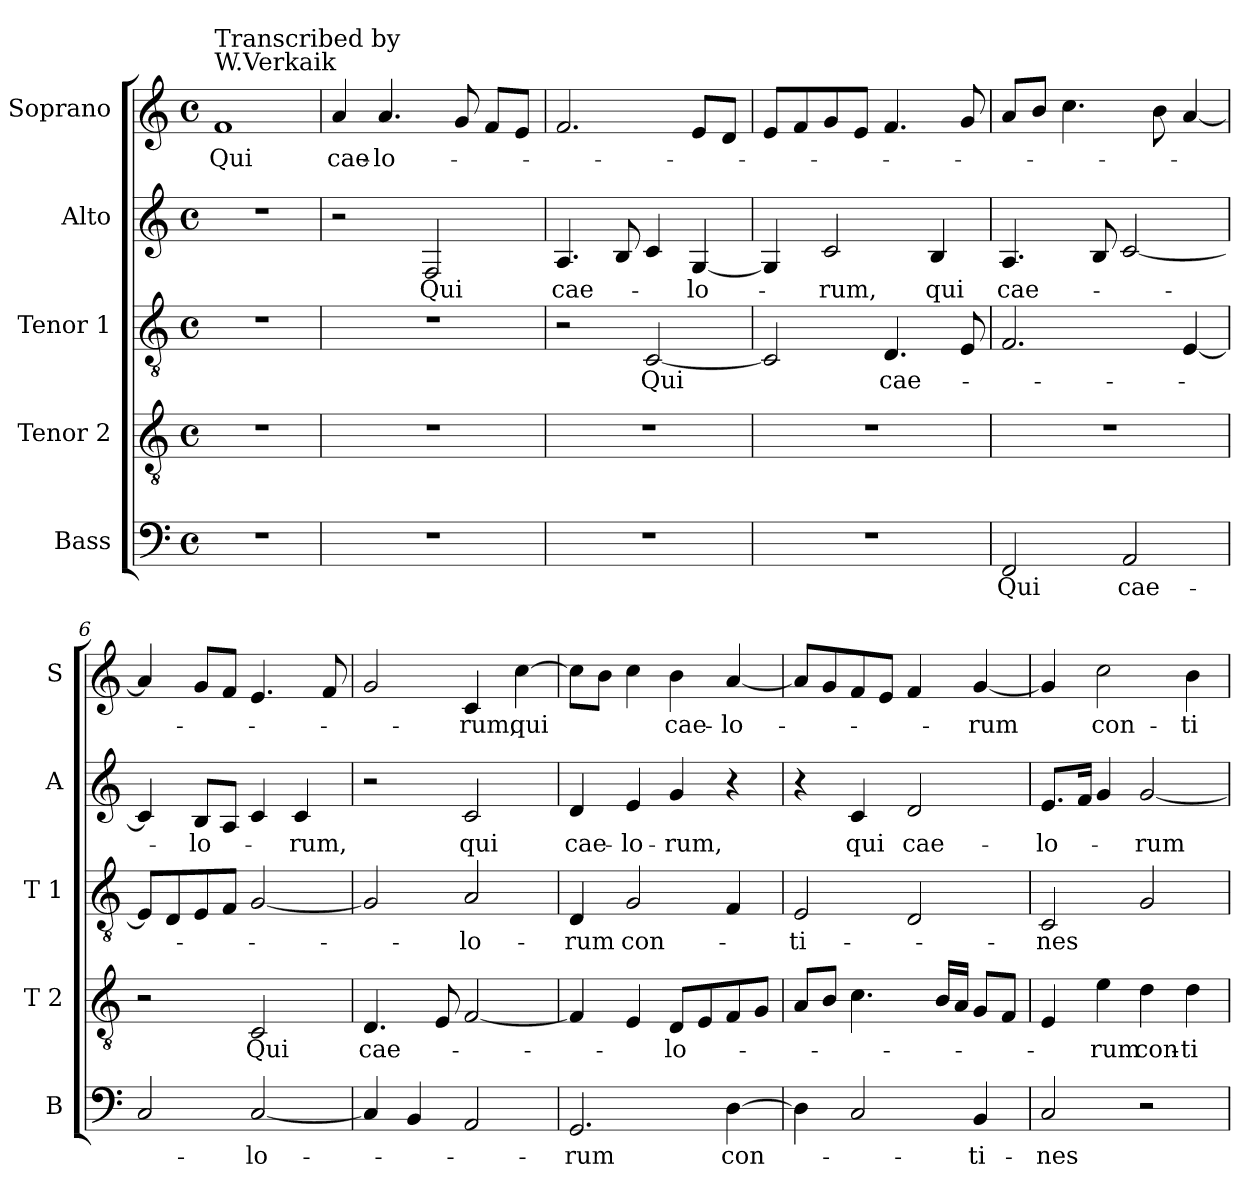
**kern	**text	**kern	**text	**kern	**text	**kern	**text	**kern	**text
*part5	*part5	*part4	*part4	*part3	*part3	*part2	*part2	*part1	*part1
*staff5	*staff5	*staff4	*staff4	*staff3	*staff3	*staff2	*staff2	*staff1	*staff1
*I"Bass	*	*I"Tenor 2	*	*I"Tenor 1	*	*I"Alto	*	*I"Soprano	*
*I'B	*	*I'T 2	*	*I'T 1	*	*I'A	*	*I'S	*
*clefF4	*	*clefGv2	*	*clefGv2	*	*clefG2	*	*clefG2	*
*k[]	*	*k[]	*	*k[]	*	*k[]	*	*k[]	*
*C:	*	*C:	*	*C:	*	*C:	*	*C:	*
*M4/4	*	*M4/4	*	*M4/4	*	*M4/4	*	*M4/4	*
*met(c)	*	*met(c)	*	*met(c)	*	*met(c)	*	*met(c)	*
=1	=1	=1	=1	=1	=1	=1	=1	=1	=1
!	!	!	!	!	!	!	!	!LO:TX:a:t=Transcribed by\nW.Verkaik	!
1r	.	1r	.	1r	.	1r	.	1f	Qui
=2	=2	=2	=2	=2	=2	=2	=2	=2	=2
1r	.	1r	.	1r	.	2r	.	4a/	cae-
.	.	.	.	.	.	.	.	4.a/	-lo-
.	.	.	.	.	.	2F/	Qui	.	.
.	.	.	.	.	.	.	.	8g/	.
.	.	.	.	.	.	.	.	8f/L	.
.	.	.	.	.	.	.	.	8e/J	.
=3	=3	=3	=3	=3	=3	=3	=3	=3	=3
1r	.	1r	.	2r	.	4.A/	cae-	2.f/	.
.	.	.	.	.	.	8B/	.	.	.
.	.	.	.	[2C/	Qui	4c/	.	.	.
.	.	.	.	.	.	[4G/	-lo-	8e/L	.
.	.	.	.	.	.	.	.	8d/J	.
=4	=4	=4	=4	=4	=4	=4	=4	=4	=4
1r	.	1r	.	2C/]	.	4G/]	.	8e/L	.
.	.	.	.	.	.	.	.	8f/	.
.	.	.	.	.	.	2c/	-rum,	8g/	.
.	.	.	.	.	.	.	.	8e/J	.
.	.	.	.	4.D/	cae-	.	.	4.f/	.
.	.	.	.	.	.	4B/	qui	.	.
.	.	.	.	8E/	.	.	.	8g/	.
=5	=5	=5	=5	=5	=5	=5	=5	=5	=5
2FF/	Qui	1r	.	2.F/	.	4.A/	cae-	8a/L	.
.	.	.	.	.	.	.	.	8b/J	.
.	.	.	.	.	.	.	.	4.cc\	.
.	.	.	.	.	.	8B/	.	.	.
2AA/	cae-	.	.	.	.	[2c/	.	.	.
.	.	.	.	.	.	.	.	8b\	.
.	.	.	.	[4E/	.	.	.	[4a/	.
!!LO:LB:g=z
=6	=6	=6	=6	=6	=6	=6	=6	=6	=6
2C/	.	2r	.	8E/L]	.	4c/]	.	4a/]	.
.	.	.	.	8D/	.	.	.	.	.
.	.	.	.	8E/	.	8B/L	-lo-	8g/L	.
.	.	.	.	8F/J	.	8A/J	.	8f/J	.
[2C/	-lo-	2C/	Qui	[2G/	.	4c/	.	4.e/	.
.	.	.	.	.	.	4c/	-rum,	.	.
.	.	.	.	.	.	.	.	8f/	.
=7	=7	=7	=7	=7	=7	=7	=7	=7	=7
4C/]	.	4.D/	cae-	2G/]	.	2r	.	2g/	.
4BB/	.	.	.	.	.	.	.	.	.
.	.	8E/	.	.	.	.	.	.	.
2AA/	.	[2F/	.	2A/	-lo-	2c/	qui	4c/	-rum,
.	.	.	.	.	.	.	.	[4cc\	qui
=8	=8	=8	=8	=8	=8	=8	=8	=8	=8
2.GG/	-rum	4F/]	.	4D/	-rum	4d/	cae-	8cc\L]	.
.	.	.	.	.	.	.	.	8b\J	.
.	.	4E/	.	2G/	con-	4e/	-lo-	4cc\	.
.	.	8D/L	-lo-	.	.	4g/	-rum,	4b\	cae-
.	.	8E/	.	.	.	.	.	.	.
[4D\	con-	8F/	.	4F/	.	4r	.	[4a/	-lo-
.	.	8G/J	.	.	.	.	.	.	.
=9	=9	=9	=9	=9	=9	=9	=9	=9	=9
4D\]	.	8A/L	.	2E/	-ti-	4r	.	8a/L]	.
.	.	8B/J	.	.	.	.	.	8g/	.
2C/	.	4.c\	.	.	.	4c/	qui	8f/	.
.	.	.	.	.	.	.	.	8e/J	.
.	.	.	.	2D/	.	2d/	cae-	4f/	.
.	.	16B/LL	.	.	.	.	.	.	.
.	.	16A/JJ	.	.	.	.	.	.	.
4BB/	-ti-	8G/L	.	.	.	.	.	[4g/	-rum
.	.	8F/J	.	.	.	.	.	.	.
=10	=10	=10	=10	=10	=10	=10	=10	=10	=10
2C/	-nes	4E/	.	2C/	-nes	8.e/L	-lo-	4g/]	.
.	.	.	.	.	.	16f/Jk	.	.	.
.	.	4e\	-rum	.	.	4g/	.	2cc\	con-
2r	.	4d\	con-	2G/	.	[2g/	-rum	.	.
.	.	4d\	-ti-	.	.	.	.	4b\	-ti-
=	=	=	=	=	=	=	=	=	=
*-	*-	*-	*-	*-	*-	*-	*-	*-	*-
